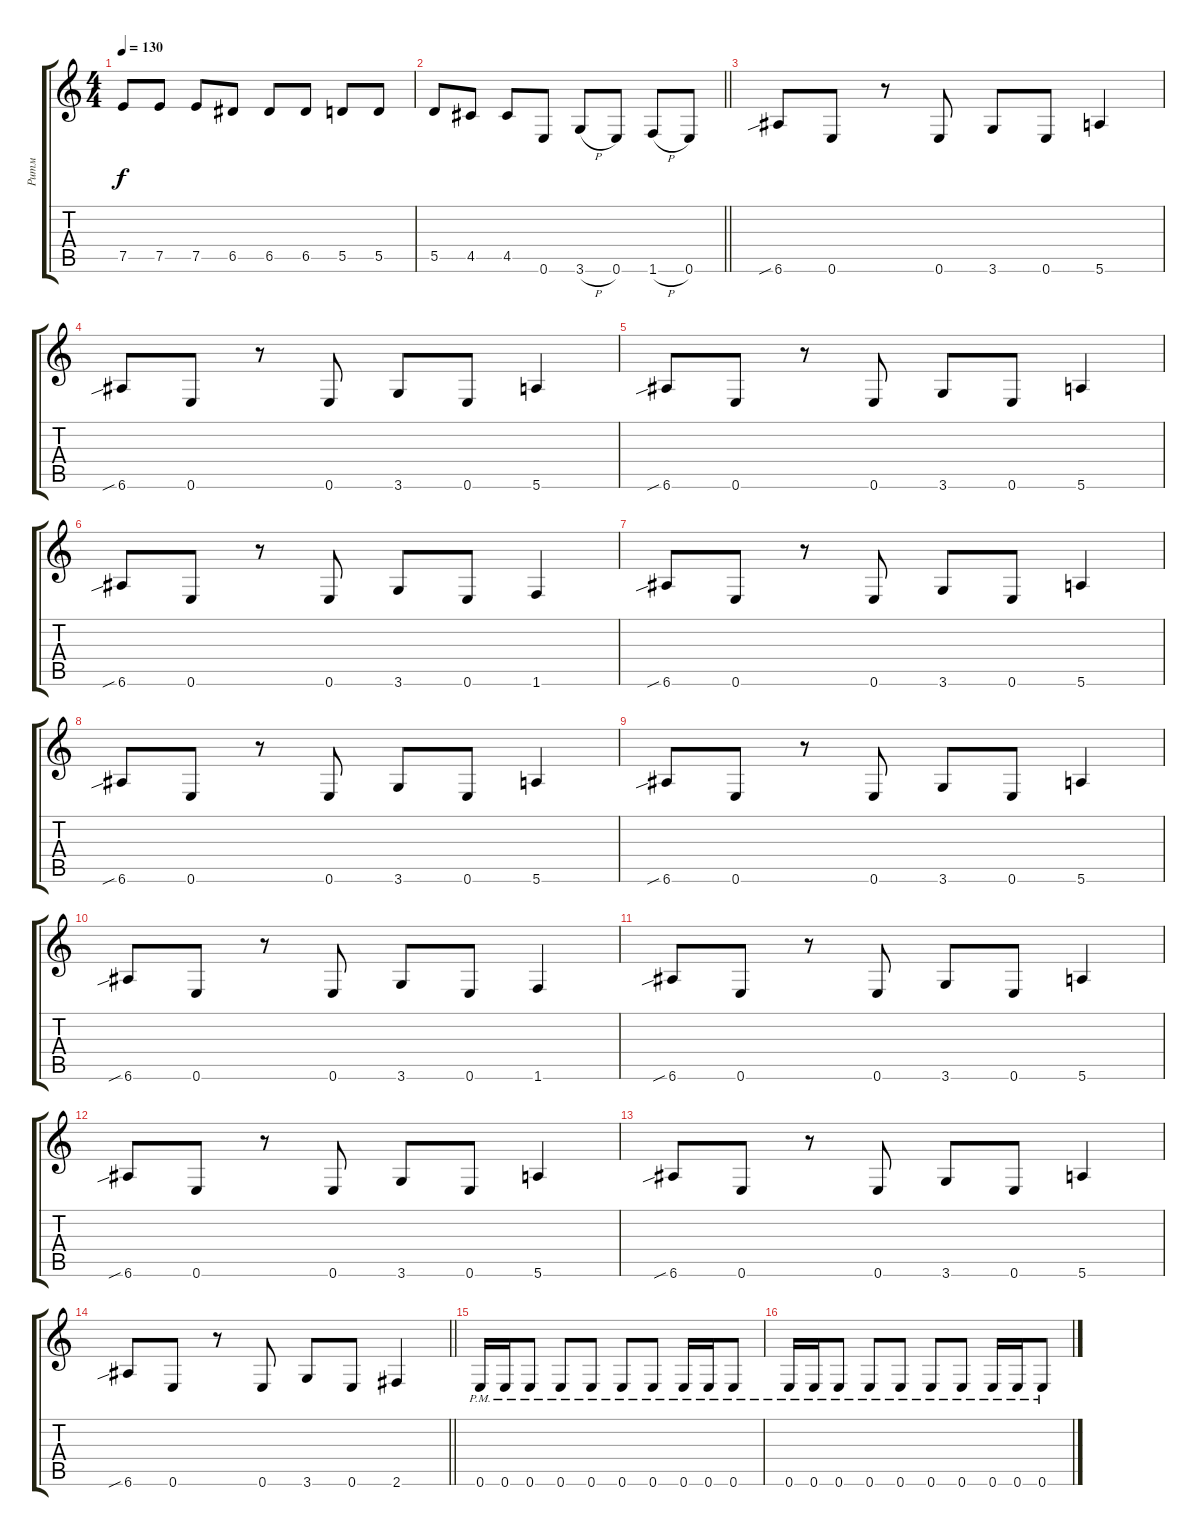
\track ("Ритм" "Ритм") {instrument distortionguitar}
\staff {score tabs}
\tuning (E4 B3 G3 D3 A2 E2) {hide}
\ts (4 4)
\tempo 130
\clef g2
\ks c
7.5.8{dy f} 7.5.8 7.5.8 6.5.8 6.5.8 6.5.8 5.5.8 5.5.8 |
\barLineRight lightlight
5.5.8 4.5.8 4.5.8 0.6.8 3.6{h}.8 0.6.8 1.6{h}.8 0.6.8 |
6.6{sib}.8 0.6.8 r.8 0.6.8 3.6.8 0.6.8 5.6.4 |
6.6{sib}.8 0.6.8 r.8 0.6.8 3.6.8 0.6.8 5.6.4 |
6.6{sib}.8 0.6.8 r.8 0.6.8 3.6.8 0.6.8 5.6.4 |
6.6{sib}.8 0.6.8 r.8 0.6.8 3.6.8 0.6.8 1.6.4 |
6.6{sib}.8 0.6.8 r.8 0.6.8 3.6.8 0.6.8 5.6.4 |
6.6{sib}.8 0.6.8 r.8 0.6.8 3.6.8 0.6.8 5.6.4 |
6.6{sib}.8 0.6.8 r.8 0.6.8 3.6.8 0.6.8 5.6.4 |
6.6{sib}.8 0.6.8 r.8 0.6.8 3.6.8 0.6.8 1.6.4 |
6.6{sib}.8 0.6.8 r.8 0.6.8 3.6.8 0.6.8 5.6.4 |
6.6{sib}.8 0.6.8 r.8 0.6.8 3.6.8 0.6.8 5.6.4 |
6.6{sib}.8 0.6.8 r.8 0.6.8 3.6.8 0.6.8 5.6.4 |
\barLineRight lightlight
6.6{sib}.8 0.6.8 r.8 0.6.8 3.6.8 0.6.8 2.6.4 |
0.6{pm}.16 0.6{pm}.16 0.6{pm}.8 0.6{pm}.8 0.6{pm}.8 0.6{pm}.8 0.6{pm}.8 0.6{pm}.16 0.6{pm}.16 0.6{pm}.8 |
0.6{pm}.16 0.6{pm}.16 0.6{pm}.8 0.6{pm}.8 0.6{pm}.8 0.6{pm}.8 0.6{pm}.8 0.6{pm}.16 0.6{pm}.16 0.6{pm}.8
